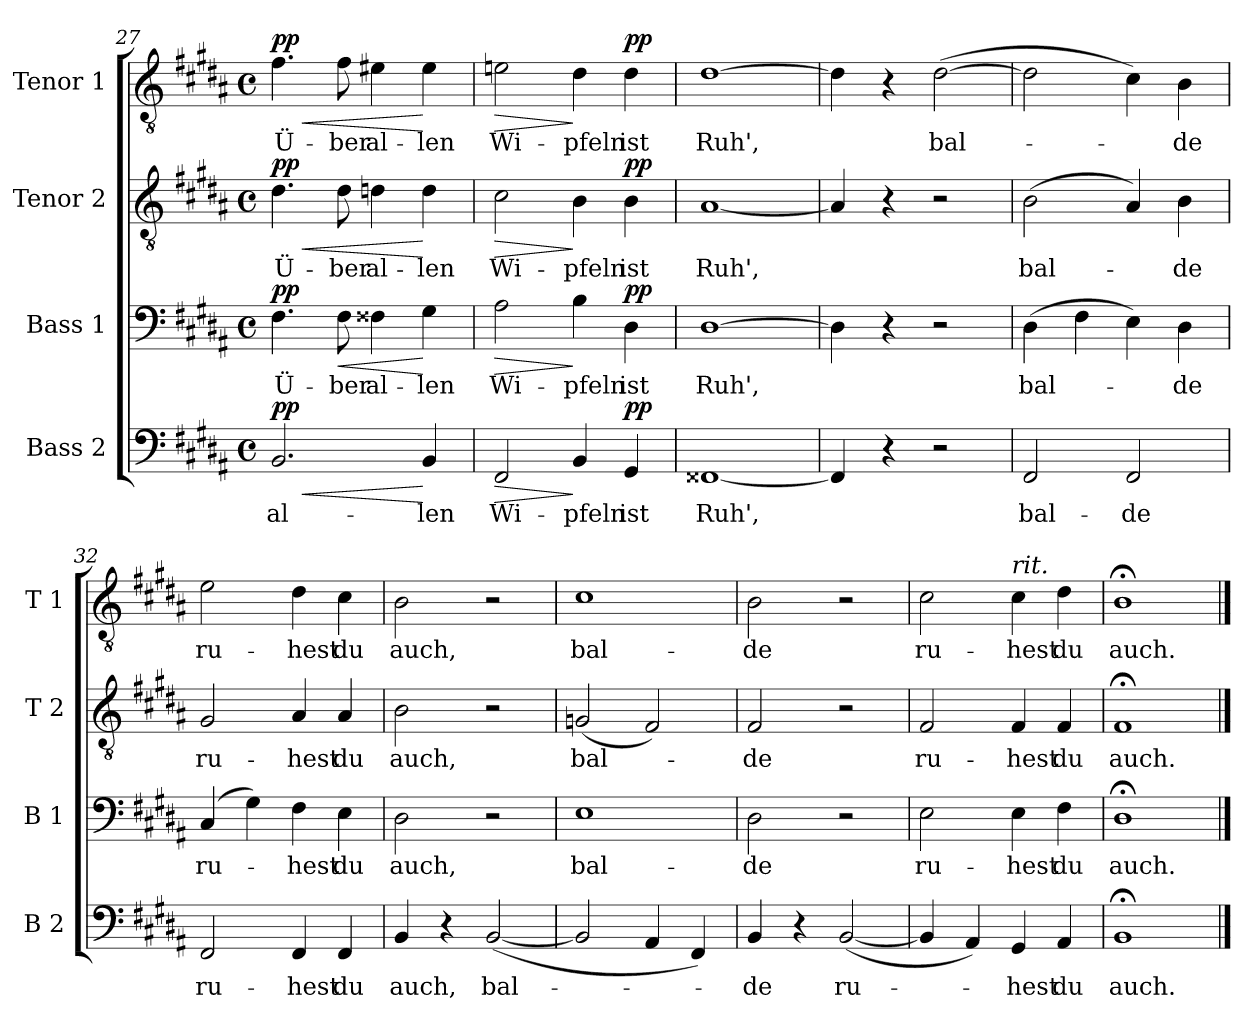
**kern	**text	**dynam	**kern	**text	**dynam	**kern	**text	**dynam	**kern	**text	**dynam
*part4	*part4	*part4	*part3	*part3	*part3	*part2	*part2	*part2	*part1	*part1	*part1
*staff4	*staff4	*staff4	*staff3	*staff3	*staff3	*staff2	*staff2	*staff2	*staff1	*staff1	*staff1
*I"Bass 2	*	*	*I"Bass 1	*	*	*I"Tenor 2	*	*	*I"Tenor 1	*	*
*I'B 2	*	*	*I'B 1	*	*	*I'T 2	*	*	*I'T 1	*	*
!!LO:LB:g=z
*clefF4	*	*	*clefF4	*	*	*clefGv2	*	*	*clefGv2	*	*
*k[f#c#g#d#a#]	*	*	*k[f#c#g#d#a#]	*	*	*k[f#c#g#d#a#]	*	*	*k[f#c#g#d#a#]	*	*
*B:	*	*	*B:	*	*	*B:	*	*	*B:	*	*
*M4/4	*	*	*M4/4	*	*	*M4/4	*	*	*M4/4	*	*
*met(c)	*	*	*met(c)	*	*	*met(c)	*	*	*met(c)	*	*
=27	=27	=27	=27	=27	=27	=27	=27	=27	=27	=27	=27
!	!LO:LY:b	!LO:HP:b	!	!LO:LY:b	!	!	!LO:LY:b	!LO:HP:b	!	!LO:LY:b	!LO:HP:b
!	!	!LO:DY:n=1:a	!	!	!LO:DY:a	!	!	!LO:DY:n=1:a	!	!	!LO:DY:n=1:a
2.BB/	al-	< pp	4.F#\	Ü-	pp	4.d#\	Ü-	< pp	4.f#\	Ü-	< pp
!	!	!	!	!LO:LY:b	!LO:HP:b	!	!LO:LY:b	!	!	!LO:LY:b	!
.	.	.	8F#\	-ber	<	8d#\	-ber	.	8f#\	-ber	.
!	!	!	!	!LO:LY:b	!	!	!LO:LY:b	!	!	!LO:LY:b	!
.	.	.	4F##X\	al-	.	4dn\	al-	.	4e#X\	al-	.
!	!LO:LY:b	!	!	!LO:LY:b	!	!	!LO:LY:b	!	!	!LO:LY:b	!
4BB/	-len	[	4G#\	-len	[	4d\	-len	[	4e#\	-len	[
=28	=28	=28	=28	=28	=28	=28	=28	=28	=28	=28	=28
!	!LO:LY:b	!LO:HP:b	!	!LO:LY:b	!LO:HP:b	!	!LO:LY:b	!LO:HP:b	!	!LO:LY:b	!LO:HP:b
2FF#/	Wi-	>	2A#\	Wi-	>	2c#i\	Wi-	>	2eni\	Wi-	>
!	!LO:LY:b	!	!	!LO:LY:b	!	!	!LO:LY:b	!	!	!LO:LY:b	!
4BB/	-pfeln	]	4B\	-pfeln	]	4B\	-pfeln	]	4d#\	-pfeln	]
!	!LO:LY:b	!LO:DY:a	!	!LO:LY:b	!LO:DY:a	!	!LO:LY:b	!LO:DY:a	!	!LO:LY:b	!LO:DY:a
4GG#/	ist	pp	4D#\	ist	pp	4B\	ist	pp	4d#\	ist	pp
=29	=29	=29	=29	=29	=29	=29	=29	=29	=29	=29	=29
!	!LO:LY:b	!	!	!LO:LY:b	!	!	!LO:LY:b	!	!	!LO:LY:b	!
[1FF##X	Ruh',	.	[1D#	Ruh',	.	[1A#	Ruh',	.	[1d#	Ruh',	.
=30	=30	=30	=30	=30	=30	=30	=30	=30	=30	=30	=30
4FF##/]	.	.	4D#\]	.	.	4A#/]	.	.	4d#\]	.	.
4r	.	.	4r	.	.	4r	.	.	4r	.	.
!	!	!	!	!	!	!	!	!	!	!LO:LY:b	!
2r	.	.	2r	.	.	2r	.	.	(>[2d#\	bal-	.
=31	=31	=31	=31	=31	=31	=31	=31	=31	=31	=31	=31
!	!LO:LY:b	!	!	!LO:LY:b	!	!	!LO:LY:b	!	!	!	!
2FF#i/	bal-	.	(>4D#\	bal-	.	(>2B\	bal-	.	2d#\]	.	.
.	.	.	4F#\	.	.	.	.	.	.	.	.
!	!LO:LY:b	!	!	!	!	!	!	!	!	!	!
2FF#/	-de	.	4E\)	.	.	4A#/)	.	.	4c#\)	.	.
!	!	!	!	!LO:LY:b	!	!	!LO:LY:b	!	!	!LO:LY:b	!
.	.	.	4D#\	-de	.	4B\	-de	.	4B\	-de	.
!!LO:LB:g=z
=32	=32	=32	=32	=32	=32	=32	=32	=32	=32	=32	=32
!	!LO:LY:b	!	!	!LO:LY:b	!	!	!LO:LY:b	!	!	!LO:LY:b	!
2FF#/	ru-	.	(>4C#/	ru-	.	2G#/	ru-	.	2e\	ru-	.
.	.	.	4G#\)	.	.	.	.	.	.	.	.
!	!LO:LY:b	!	!	!LO:LY:b	!	!	!LO:LY:b	!	!	!LO:LY:b	!
4FF#/	-hest	.	4F#\	-hest	.	4A#/	-hest	.	4d#\	-hest	.
!	!LO:LY:b	!	!	!LO:LY:b	!	!	!LO:LY:b	!	!	!LO:LY:b	!
4FF#/	du	.	4E\	du	.	4A#/	du	.	4c#\	du	.
=33	=33	=33	=33	=33	=33	=33	=33	=33	=33	=33	=33
!	!LO:LY:b	!	!	!LO:LY:b	!	!	!LO:LY:b	!	!	!LO:LY:b	!
4BB/	auch,	.	2D#\	auch,	.	2B\	auch,	.	2B\	auch,	.
4r	.	.	.	.	.	.	.	.	.	.	.
!	!LO:LY:b	!	!	!	!	!	!	!	!	!	!
(<[2BB/	bal-	.	2r	.	.	2r	.	.	2r	.	.
=34	=34	=34	=34	=34	=34	=34	=34	=34	=34	=34	=34
!	!	!	!	!LO:LY:b	!	!	!LO:LY:b	!	!	!LO:LY:b	!
2BB/]	.	.	1E	bal-	.	(<2Gn/	bal-	.	1c#	bal-	.
4AA#/	.	.	.	.	.	2F#/)	.	.	.	.	.
4FF#/)	.	.	.	.	.	.	.	.	.	.	.
=35	=35	=35	=35	=35	=35	=35	=35	=35	=35	=35	=35
!	!LO:LY:b	!	!	!LO:LY:b	!	!	!LO:LY:b	!	!	!LO:LY:b	!
4BB/	-de	.	2D#\	-de	.	2F#/	-de	.	2B\	-de	.
4r	.	.	.	.	.	.	.	.	.	.	.
!	!LO:LY:b	!	!	!	!	!	!	!	!	!	!
(<[2BB/	ru-	.	2r	.	.	2r	.	.	2r	.	.
=36	=36	=36	=36	=36	=36	=36	=36	=36	=36	=36	=36
!	!	!	!	!LO:LY:b	!	!	!LO:LY:b	!	!	!LO:LY:b	!
4BB/]	.	.	2E\	ru-	.	2F#/	ru-	.	2c#\	ru-	.
4AA#/)	.	.	.	.	.	.	.	.	.	.	.
!	!	!	!	!	!	!	!	!	!LO:TX:a:i:t=rit.	!	!
!	!LO:LY:b	!	!	!LO:LY:b	!	!	!LO:LY:b	!	!	!LO:LY:b	!
4GG#/	-hest	.	4E\	-hest	.	4F#/	-hest	.	4c#\	-hest	.
!	!LO:LY:b	!	!	!LO:LY:b	!	!	!LO:LY:b	!	!	!LO:LY:b	!
4AA#/	du	.	4F#\	du	.	4F#/	du	.	4d#\	du	.
=37	=37	=37	=37	=37	=37	=37	=37	=37	=37	=37	=37
!	!LO:LY:b	!	!	!LO:LY:b	!	!	!LO:LY:b	!	!	!LO:LY:b	!
1BB;<	auch.	.	1D#;<	auch.	.	1F#;<	auch.	.	1B;<	auch.	.
==	==	==	==	==	==	==	==	==	==	==	==
*-	*-	*-	*-	*-	*-	*-	*-	*-	*-	*-	*-
